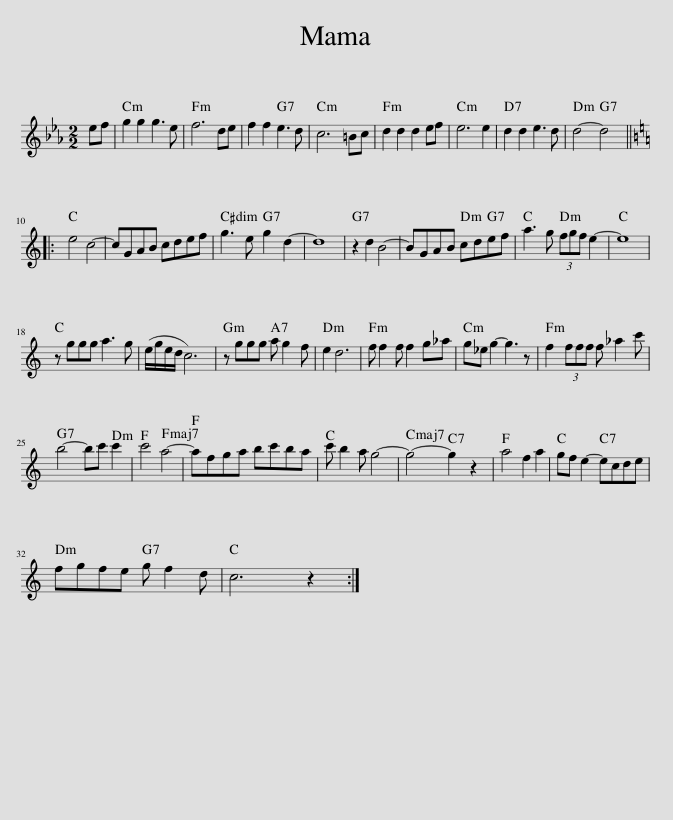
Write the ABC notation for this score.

X:1
L:1/8
M:2/2
I:linebreak $
K:Cmin
V:1 treble
V:1
 ef | g2 g2 g3 e | f6 de | f2 f2 e3 d | c6 =Bc | %5
 d2 d2 d2 ef | e6 e2 | d2 d2 e3 d | d4- d4 |:$[K:C] e4 c4- | %10
 cGAB cdef | g3 e g2 d2- | d8 | z2 d2 B4- | BGAB cdef | %15
 a3 g (3fgf e2- | e8 |$ z ggg a3 g | (e/g/e/d/ c6) | z ggg a g2 f | %20
 e2 d6 | f f2 f f2 g_a | g_e g2- g3 z | f2 (3fff f _a2 c' |$ b4- bc' c'2 | %25
 c'4 a4- | afga bc'ba | c' b2 a g4- | g4- g2 z2 | a4 f2 a2 | %30
 gf e2- ecde |$ fgfe g f2 d | c6 z2 :| %33
